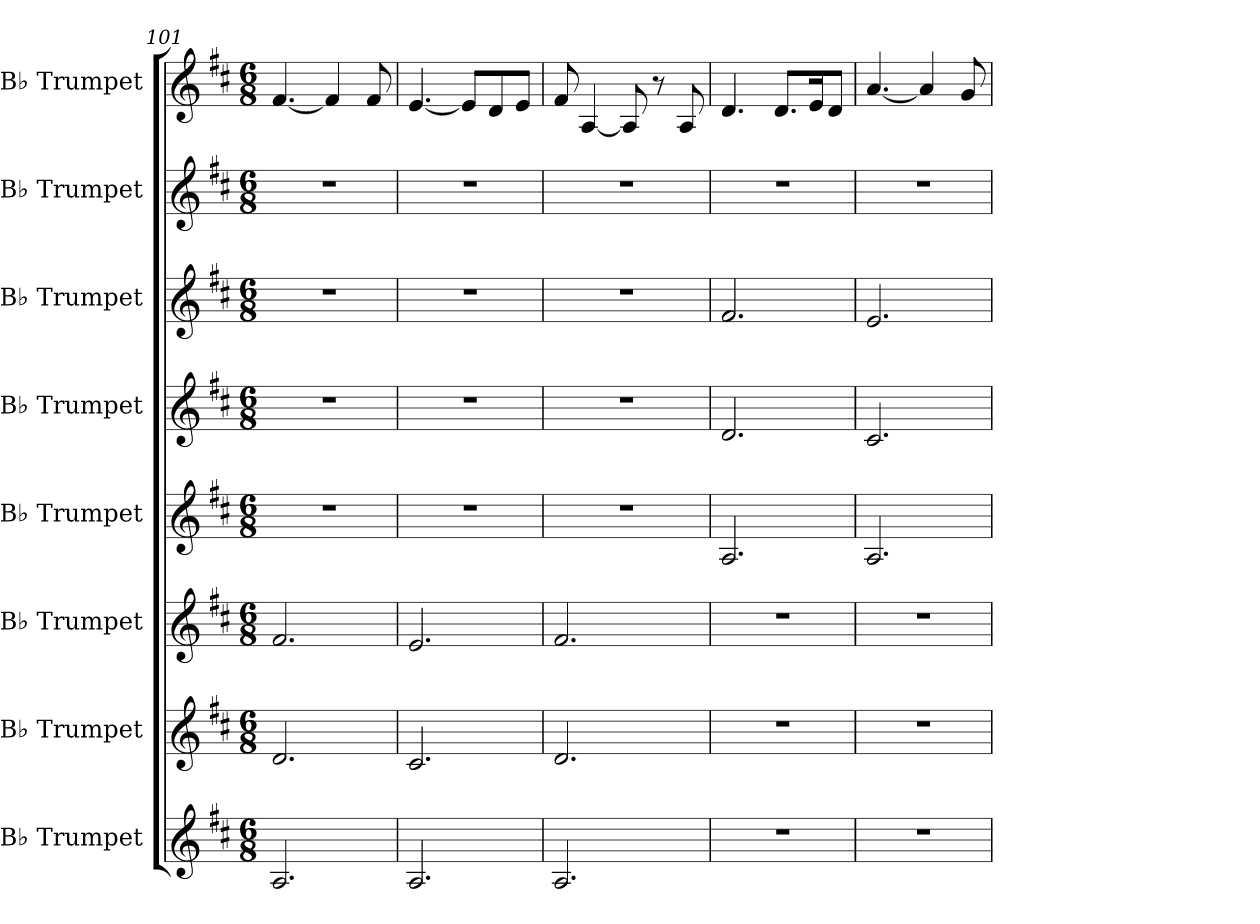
**kern	**kern	**kern	**kern	**kern	**kern	**kern	**kern
*part8	*part7	*part6	*part5	*part4	*part3	*part2	*part1
*staff8	*staff7	*staff6	*staff5	*staff4	*staff3	*staff2	*staff1
*I"B♭ Trumpet	*I"B♭ Trumpet	*I"B♭ Trumpet	*I"B♭ Trumpet	*I"B♭ Trumpet	*I"B♭ Trumpet	*I"B♭ Trumpet	*I"B♭ Trumpet
*I'B♭ Tpt.	*I'B♭ Tpt.	*I'B♭ Tpt.	*I'B♭ Tpt.	*I'B♭ Tpt.	*I'B♭ Tpt.	*I'B♭ Tpt.	*I'B♭ Tpt.
*clefG2	*clefG2	*clefG2	*clefG2	*clefG2	*clefG2	*clefG2	*clefG2
*ITrd1c2	*ITrd1c2	*ITrd1c2	*ITrd1c2	*ITrd1c2	*ITrd1c2	*ITrd1c2	*ITrd1c2
*k[]	*k[]	*k[]	*k[]	*k[]	*k[]	*k[]	*k[]
*M6/8	*M6/8	*M6/8	*M6/8	*M6/8	*M6/8	*M6/8	*M6/8
=101	=101	=101	=101	=101	=101	=101	=101
2.G/	2.c/	2.e/	2.r	2.r	2.r	2.r	[4.e/
.	.	.	.	.	.	.	4e/]
.	.	.	.	.	.	.	8e/
=102	=102	=102	=102	=102	=102	=102	=102
2.G/	2.B/	2.d/	2.r	2.r	2.r	2.r	[4.d/
.	.	.	.	.	.	.	8d/L]
.	.	.	.	.	.	.	8c/
.	.	.	.	.	.	.	8d/J
=103	=103	=103	=103	=103	=103	=103	=103
2.G/	2.c/	2.e/	2.r	2.r	2.r	2.r	8e/
.	.	.	.	.	.	.	[4G/
.	.	.	.	.	.	.	8G/]
.	.	.	.	.	.	.	8r
.	.	.	.	.	.	.	8G/
=104	=104	=104	=104	=104	=104	=104	=104
2.r	2.r	2.r	2.G/	2.c/	2.e/	2.r	4.c/
.	.	.	.	.	.	.	8.c/L
.	.	.	.	.	.	.	16d/K
.	.	.	.	.	.	.	8c/J
=105	=105	=105	=105	=105	=105	=105	=105
2.r	2.r	2.r	2.G/	2.B/	2.d/	2.r	[4.g/
.	.	.	.	.	.	.	4g/]
.	.	.	.	.	.	.	8f/
=	=	=	=	=	=	=	=
*-	*-	*-	*-	*-	*-	*-	*-
